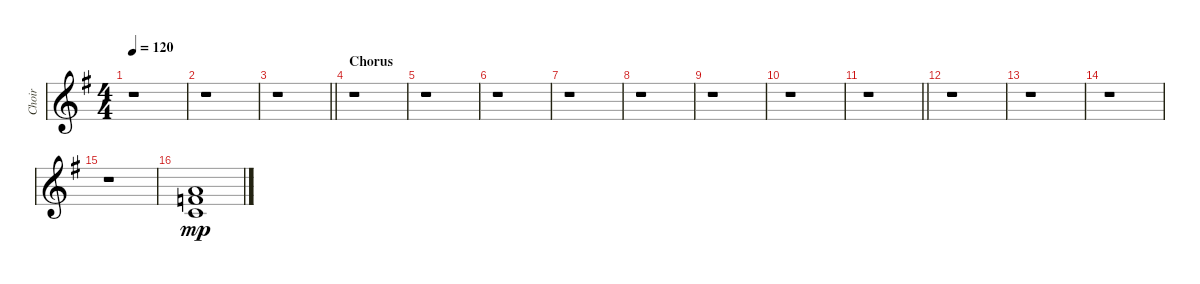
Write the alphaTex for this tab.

\track ("Choir" "Choir") {instrument choiraahs}
\staff {score}
\tuning (E4 B3 G3 D3 A2 E2) {hide}
\ts (4 4)
\tempo 120
\clef g2
\ks eminor
r.1{dy mp} |
r.1 |
\barLineRight lightlight
r.1 |
\section ("" "Chorus")
r.1 |
r.1 |
r.1 |
r.1 |
r.1 |
r.1 |
r.1 |
\barLineRight lightlight
r.1 |
\section ("" "")
r.1 |
r.1 |
r.1 |
r.1 |
(5.1 6.2 5.3).1
